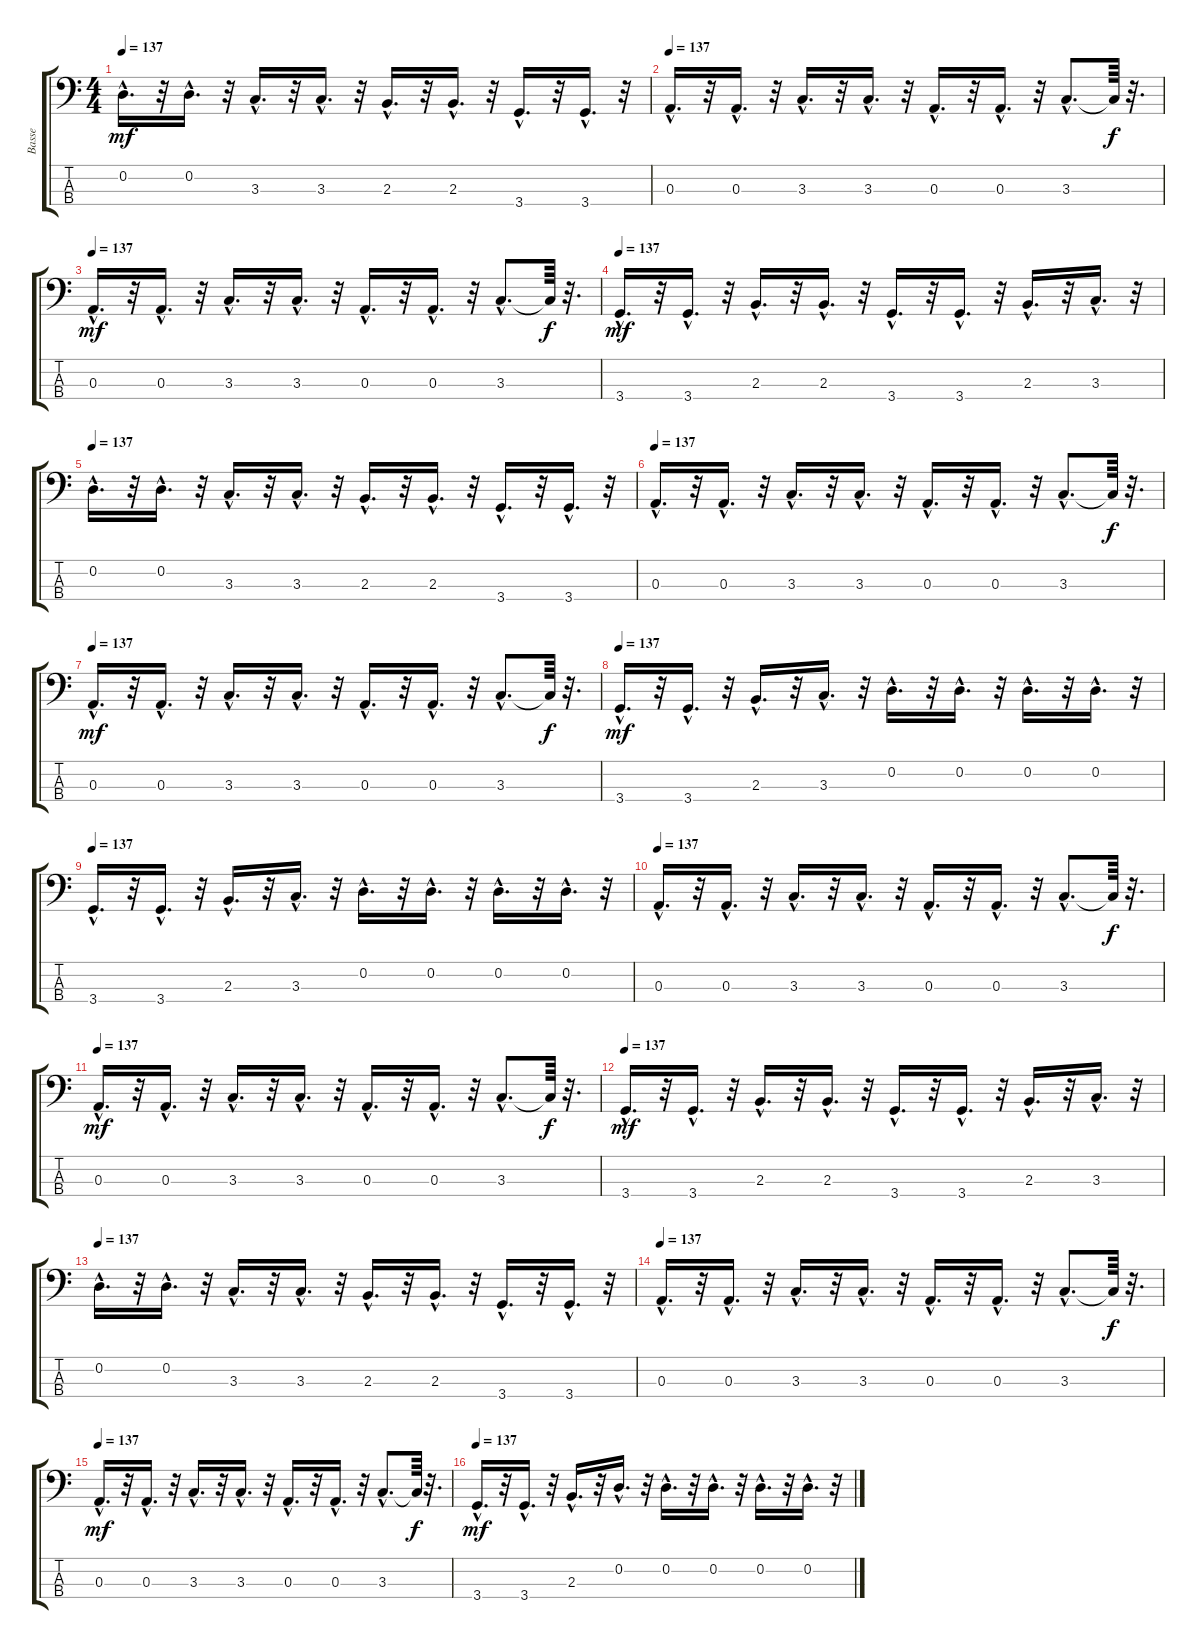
\track ("Basse" "Basse") {instrument acousticbass}
\staff {score tabs}
\tuning (G2 D2 A1 E1) {hide}
\ts (4 4)
\tempo 137
\clef f4
\ks c
0.2{hac}.16{d dy mf} r.32 0.2{hac}.16{d} r.32 3.3{hac}.16{d} r.32 3.3{hac}.16{d} r.32 2.3{hac}.16{d} r.32 2.3{hac}.16{d} r.32 3.4{hac}.16{d} r.32 3.4{hac}.16{d} r.32 |
\tempo 137
0.3{hac}.16{d} r.32 0.3{hac}.16{d} r.32 3.3{hac}.16{d} r.32 3.3{hac}.16{d} r.32 0.3{hac}.16{d} r.32 0.3{hac}.16{d} r.32 3.3{hac}.8{d} 3.3{t}.64{dy f} r.32{d} |
\tempo 137
0.3{hac}.16{d dy mf} r.32 0.3{hac}.16{d} r.32 3.3{hac}.16{d} r.32 3.3{hac}.16{d} r.32 0.3{hac}.16{d} r.32 0.3{hac}.16{d} r.32 3.3{hac}.8{d} 3.3{t}.64{dy f} r.32{d} |
\tempo 137
3.4{hac}.16{d dy mf} r.32 3.4{hac}.16{d} r.32 2.3{hac}.16{d} r.32 2.3{hac}.16{d} r.32 3.4{hac}.16{d} r.32 3.4{hac}.16{d} r.32 2.3{hac}.16{d} r.32 3.3{hac}.16{d} r.32 |
\tempo 137
0.2{hac}.16{d} r.32 0.2{hac}.16{d} r.32 3.3{hac}.16{d} r.32 3.3{hac}.16{d} r.32 2.3{hac}.16{d} r.32 2.3{hac}.16{d} r.32 3.4{hac}.16{d} r.32 3.4{hac}.16{d} r.32 |
\tempo 137
0.3{hac}.16{d} r.32 0.3{hac}.16{d} r.32 3.3{hac}.16{d} r.32 3.3{hac}.16{d} r.32 0.3{hac}.16{d} r.32 0.3{hac}.16{d} r.32 3.3{hac}.8{d} 3.3{t}.64{dy f} r.32{d} |
\tempo 137
0.3{hac}.16{d dy mf} r.32 0.3{hac}.16{d} r.32 3.3{hac}.16{d} r.32 3.3{hac}.16{d} r.32 0.3{hac}.16{d} r.32 0.3{hac}.16{d} r.32 3.3{hac}.8{d} 3.3{t}.64{dy f} r.32{d} |
\tempo 137
3.4{hac}.16{d dy mf} r.32 3.4{hac}.16{d} r.32 2.3{hac}.16{d} r.32 3.3{hac}.16{d} r.32 0.2{hac}.16{d} r.32 0.2{hac}.16{d} r.32 0.2{hac}.16{d} r.32 0.2{hac}.16{d} r.32 |
\tempo 137
3.4{hac}.16{d} r.32 3.4{hac}.16{d} r.32 2.3{hac}.16{d} r.32 3.3{hac}.16{d} r.32 0.2{hac}.16{d} r.32 0.2{hac}.16{d} r.32 0.2{hac}.16{d} r.32 0.2{hac}.16{d} r.32 |
\tempo 137
0.3{hac}.16{d} r.32 0.3{hac}.16{d} r.32 3.3{hac}.16{d} r.32 3.3{hac}.16{d} r.32 0.3{hac}.16{d} r.32 0.3{hac}.16{d} r.32 3.3{hac}.8{d} 3.3{t}.64{dy f} r.32{d} |
\tempo 137
0.3{hac}.16{d dy mf} r.32 0.3{hac}.16{d} r.32 3.3{hac}.16{d} r.32 3.3{hac}.16{d} r.32 0.3{hac}.16{d} r.32 0.3{hac}.16{d} r.32 3.3{hac}.8{d} 3.3{t}.64{dy f} r.32{d} |
\tempo 137
3.4{hac}.16{d dy mf} r.32 3.4{hac}.16{d} r.32 2.3{hac}.16{d} r.32 2.3{hac}.16{d} r.32 3.4{hac}.16{d} r.32 3.4{hac}.16{d} r.32 2.3{hac}.16{d} r.32 3.3{hac}.16{d} r.32 |
\tempo 137
0.2{hac}.16{d} r.32 0.2{hac}.16{d} r.32 3.3{hac}.16{d} r.32 3.3{hac}.16{d} r.32 2.3{hac}.16{d} r.32 2.3{hac}.16{d} r.32 3.4{hac}.16{d} r.32 3.4{hac}.16{d} r.32 |
\tempo 137
0.3{hac}.16{d} r.32 0.3{hac}.16{d} r.32 3.3{hac}.16{d} r.32 3.3{hac}.16{d} r.32 0.3{hac}.16{d} r.32 0.3{hac}.16{d} r.32 3.3{hac}.8{d} 3.3{t}.64{dy f} r.32{d} |
\tempo 137
0.3{hac}.16{d dy mf} r.32 0.3{hac}.16{d} r.32 3.3{hac}.16{d} r.32 3.3{hac}.16{d} r.32 0.3{hac}.16{d} r.32 0.3{hac}.16{d} r.32 3.3{hac}.8{d} 3.3{t}.64{dy f} r.32{d} |
\tempo 137
3.4{hac}.16{d dy mf} r.32 3.4{hac}.16{d} r.32 2.3{hac}.16{d} r.32 0.2{hac}.16{d} r.32 0.2{hac}.16{d} r.32 0.2{hac}.16{d} r.32 0.2{hac}.16{d} r.32 0.2{hac}.16{d} r.32
